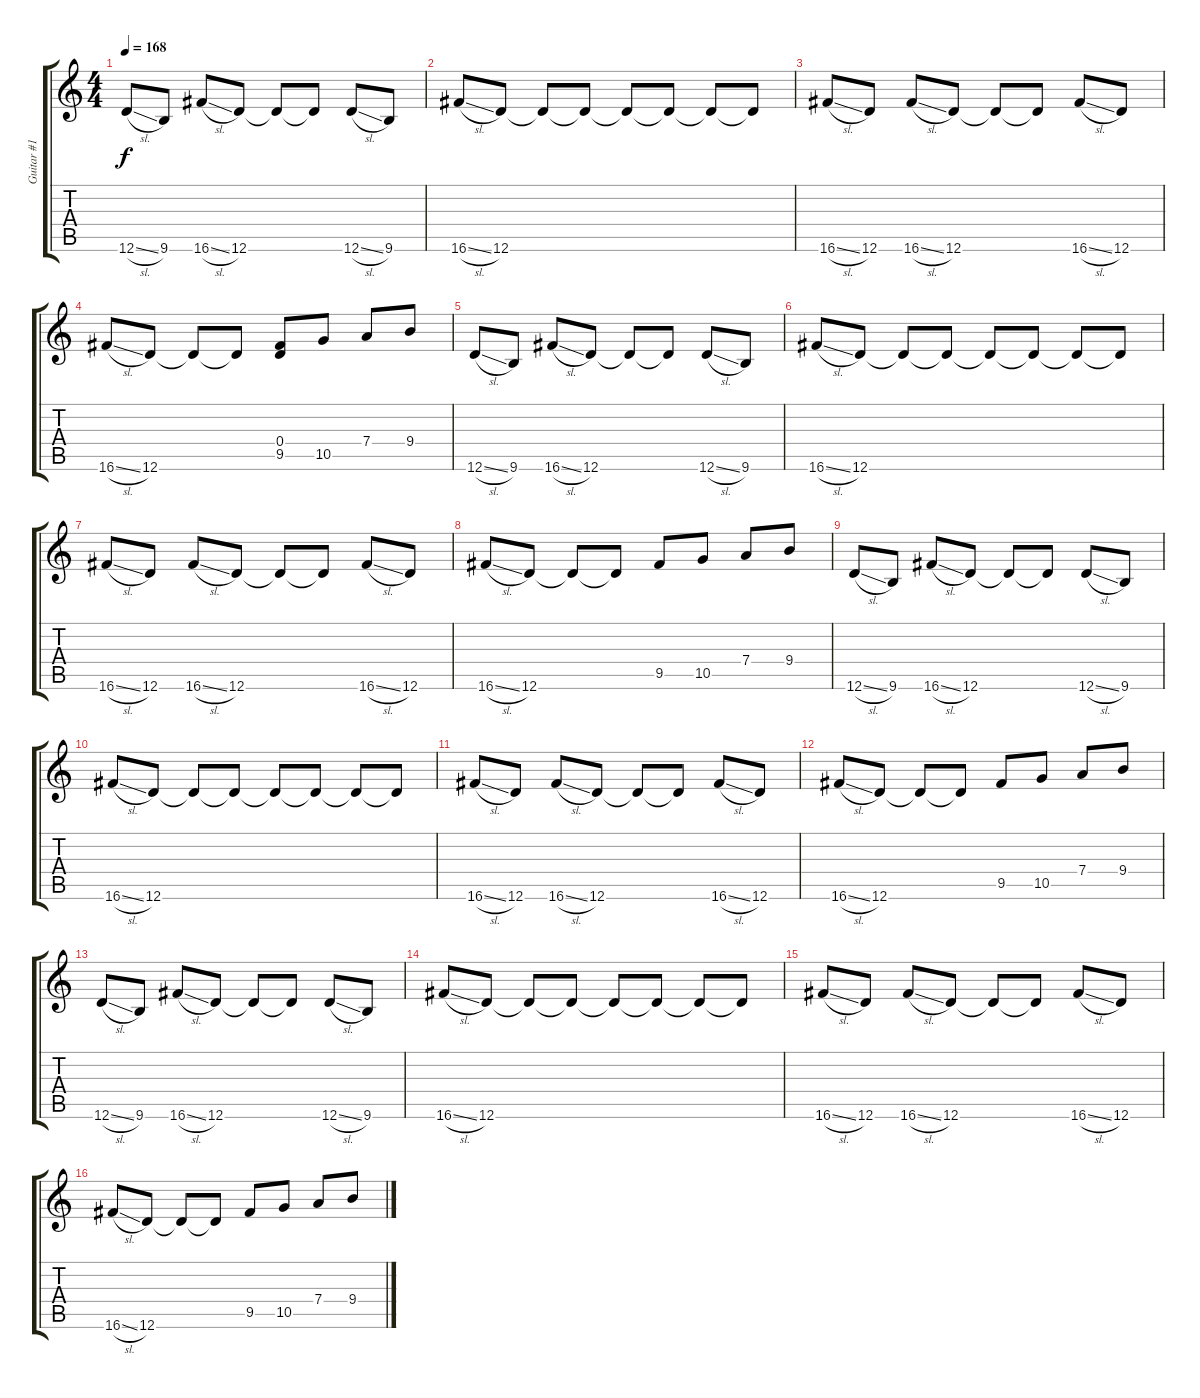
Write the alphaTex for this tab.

\track ("Guitar #1" "Guitar #1") {instrument distortionguitar}
\staff {score tabs}
\tuning (E4 B3 G3 D3 A2 D2) {hide}
\ts (4 4)
\tempo 168
\clef g2
\ks c
12.6{sl}.8{dy f} 9.6.8 16.6{sl}.8 12.6.8 12.6{t}.8 12.6{t}.8 12.6{sl}.8 9.6.8 |
16.6{sl}.8 12.6.8 12.6{t}.8 12.6{t}.8 12.6{t}.8 12.6{t}.8 12.6{t}.8 12.6{t}.8 |
16.6{sl}.8 12.6.8 16.6{sl}.8 12.6.8 12.6{t}.8 12.6{t}.8 16.6{sl}.8 12.6.8 |
16.6{sl}.8 12.6.8 12.6{t}.8 12.6{t}.8 (0.4 9.5).8 10.5.8 7.4.8 9.4.8 |
12.6{sl}.8 9.6.8 16.6{sl}.8 12.6.8 12.6{t}.8 12.6{t}.8 12.6{sl}.8 9.6.8 |
16.6{sl}.8 12.6.8 12.6{t}.8 12.6{t}.8 12.6{t}.8 12.6{t}.8 12.6{t}.8 12.6{t}.8 |
16.6{sl}.8 12.6.8 16.6{sl}.8 12.6.8 12.6{t}.8 12.6{t}.8 16.6{sl}.8 12.6.8 |
16.6{sl}.8 12.6.8 12.6{t}.8 12.6{t}.8 9.5.8 10.5.8 7.4.8 9.4.8 |
12.6{sl}.8 9.6.8 16.6{sl}.8 12.6.8 12.6{t}.8 12.6{t}.8 12.6{sl}.8 9.6.8 |
16.6{sl}.8 12.6.8 12.6{t}.8 12.6{t}.8 12.6{t}.8 12.6{t}.8 12.6{t}.8 12.6{t}.8 |
16.6{sl}.8 12.6.8 16.6{sl}.8 12.6.8 12.6{t}.8 12.6{t}.8 16.6{sl}.8 12.6.8 |
16.6{sl}.8 12.6.8 12.6{t}.8 12.6{t}.8 9.5.8 10.5.8 7.4.8 9.4.8 |
12.6{sl}.8 9.6.8 16.6{sl}.8 12.6.8 12.6{t}.8 12.6{t}.8 12.6{sl}.8 9.6.8 |
16.6{sl}.8 12.6.8 12.6{t}.8 12.6{t}.8 12.6{t}.8 12.6{t}.8 12.6{t}.8 12.6{t}.8 |
16.6{sl}.8 12.6.8 16.6{sl}.8 12.6.8 12.6{t}.8 12.6{t}.8 16.6{sl}.8 12.6.8 |
16.6{sl}.8 12.6.8 12.6{t}.8 12.6{t}.8 9.5.8 10.5.8 7.4.8 9.4.8
